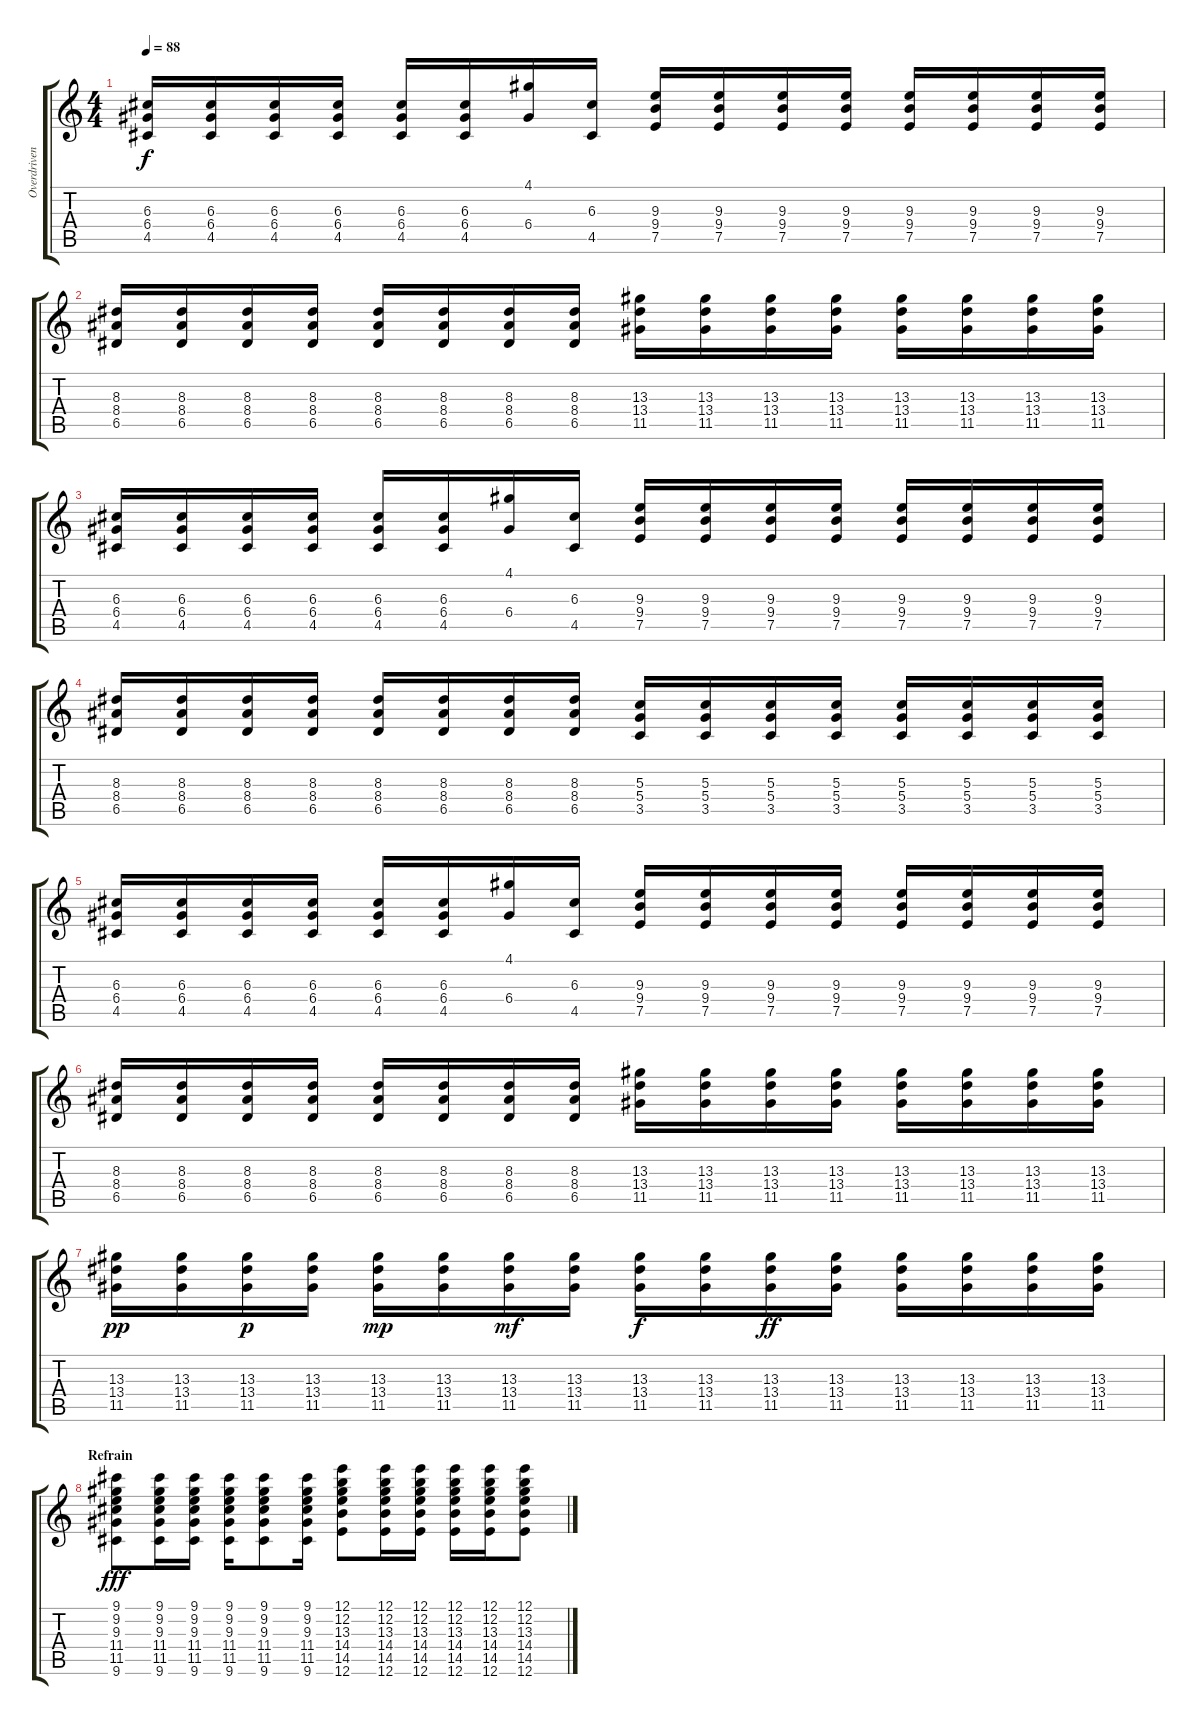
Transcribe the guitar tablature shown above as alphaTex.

\track ("Overdriven guitar - Leny" "Overdriven") {instrument overdrivenguitar}
\staff {score tabs}
\tuning (E4 B3 G3 D3 A2 E2) {hide}
\ts (4 4)
\tempo 88
\clef g2
\ks c
(6.3 6.4 4.5).16{dy f} (6.3 6.4 4.5).16 (6.3 6.4 4.5).16 (6.3 6.4 4.5).16 (6.3 6.4 4.5).16 (6.3 6.4 4.5).16 (4.1 6.4).16 (6.3 4.5).16 (9.3 9.4 7.5).16 (9.3 9.4 7.5).16 (9.3 9.4 7.5).16 (9.3 9.4 7.5).16 (9.3 9.4 7.5).16 (9.3 9.4 7.5).16 (9.3 9.4 7.5).16 (9.3 9.4 7.5).16 |
(8.3 8.4 6.5).16 (8.3 8.4 6.5).16 (8.3 8.4 6.5).16 (8.3 8.4 6.5).16 (8.3 8.4 6.5).16 (8.3 8.4 6.5).16 (8.3 8.4 6.5).16 (8.3 8.4 6.5).16 (13.3 13.4 11.5).16 (13.3 13.4 11.5).16 (13.3 13.4 11.5).16 (13.3 13.4 11.5).16 (13.3 13.4 11.5).16 (13.3 13.4 11.5).16 (13.3 13.4 11.5).16 (13.3 13.4 11.5).16 |
(6.3 6.4 4.5).16 (6.3 6.4 4.5).16 (6.3 6.4 4.5).16 (6.3 6.4 4.5).16 (6.3 6.4 4.5).16 (6.3 6.4 4.5).16 (4.1 6.4).16 (6.3 4.5).16 (9.3 9.4 7.5).16 (9.3 9.4 7.5).16 (9.3 9.4 7.5).16 (9.3 9.4 7.5).16 (9.3 9.4 7.5).16 (9.3 9.4 7.5).16 (9.3 9.4 7.5).16 (9.3 9.4 7.5).16 |
(8.3 8.4 6.5).16 (8.3 8.4 6.5).16 (8.3 8.4 6.5).16 (8.3 8.4 6.5).16 (8.3 8.4 6.5).16 (8.3 8.4 6.5).16 (8.3 8.4 6.5).16 (8.3 8.4 6.5).16 (5.3 5.4 3.5).16 (5.3 5.4 3.5).16 (5.3 5.4 3.5).16 (5.3 5.4 3.5).16 (5.3 5.4 3.5).16 (5.3 5.4 3.5).16 (5.3 5.4 3.5).16 (5.3 5.4 3.5).16 |
(6.3 6.4 4.5).16 (6.3 6.4 4.5).16 (6.3 6.4 4.5).16 (6.3 6.4 4.5).16 (6.3 6.4 4.5).16 (6.3 6.4 4.5).16 (4.1 6.4).16 (6.3 4.5).16 (9.3 9.4 7.5).16 (9.3 9.4 7.5).16 (9.3 9.4 7.5).16 (9.3 9.4 7.5).16 (9.3 9.4 7.5).16 (9.3 9.4 7.5).16 (9.3 9.4 7.5).16 (9.3 9.4 7.5).16 |
(8.3 8.4 6.5).16 (8.3 8.4 6.5).16 (8.3 8.4 6.5).16 (8.3 8.4 6.5).16 (8.3 8.4 6.5).16 (8.3 8.4 6.5).16 (8.3 8.4 6.5).16 (8.3 8.4 6.5).16 (13.3 13.4 11.5).16 (13.3 13.4 11.5).16 (13.3 13.4 11.5).16 (13.3 13.4 11.5).16 (13.3 13.4 11.5).16 (13.3 13.4 11.5).16 (13.3 13.4 11.5).16 (13.3 13.4 11.5).16 |
(13.3 13.4 11.5).16{dy pp} (13.3 13.4 11.5).16 (13.3 13.4 11.5).16{dy p} (13.3 13.4 11.5).16 (13.3 13.4 11.5).16{dy mp} (13.3 13.4 11.5).16 (13.3 13.4 11.5).16{dy mf} (13.3 13.4 11.5).16 (13.3 13.4 11.5).16{dy f} (13.3 13.4 11.5).16 (13.3 13.4 11.5).16{dy ff} (13.3 13.4 11.5).16 (13.3 13.4 11.5).16 (13.3 13.4 11.5).16 (13.3 13.4 11.5).16 (13.3 13.4 11.5).16 |
\section ("" "Refrain")
(9.1 9.2 9.3 11.4 11.5 9.6).8{dy fff} (9.1 9.2 9.3 11.4 11.5 9.6).16 (9.1 9.2 9.3 11.4 11.5 9.6).16 (9.1 9.2 9.3 11.4 11.5 9.6).16 (9.1 9.2 9.3 11.4 11.5 9.6).8 (9.1 9.2 9.3 11.4 11.5 9.6).16 (12.1 12.2 13.3 14.4 14.5 12.6).8 (12.1 12.2 13.3 14.4 14.5 12.6).16 (12.1 12.2 13.3 14.4 14.5 12.6).16 (12.1 12.2 13.3 14.4 14.5 12.6).16 (12.1 12.2 13.3 14.4 14.5 12.6).16 (12.1 12.2 13.3 14.4 14.5 12.6).8
